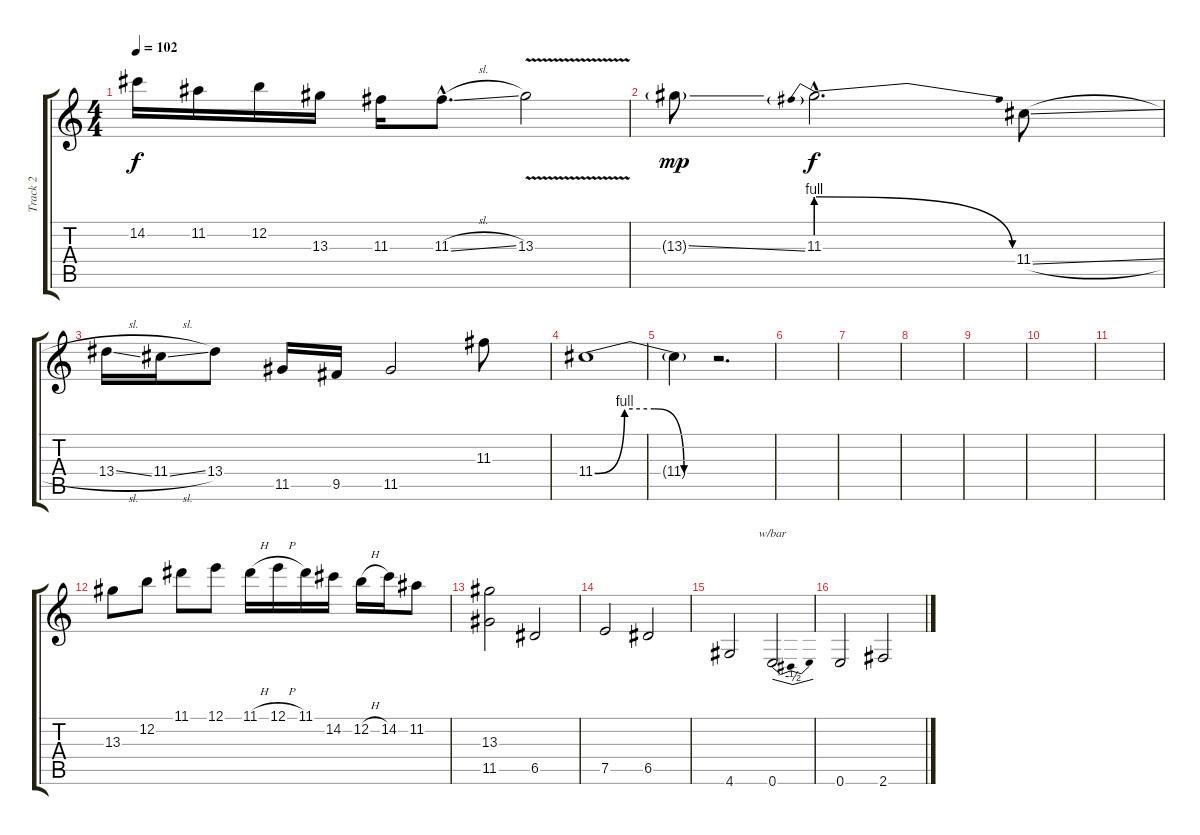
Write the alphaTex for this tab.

\track ("Track 2" "Track 2") {instrument overdrivenguitar}
\staff {score tabs}
\tuning (E4 B3 G3 D3 A2 E2) {hide}
\ts (4 4)
\tempo 102
\clef g2
\ks c
14.2.16{dy f} 11.2.16 12.2.16 13.3.16 11.3.16 11.3{sl hac}.8{d} 13.3{v}.2 |
13.3{ss g}.8{dy mp} 11.3{be (prebendrelease 0 4 60 0) hac}.2{d dy f} 11.4{sl}.8 |
13.4{sl}.16 11.4{sl}.16 13.4.8 11.5.16 9.5.16 11.5.2 11.3.8 |
11.4{be (custom 0 0 15 4 30 4 45 0 60 0)}.1 |
11.4{t}.4 r.2{d} |
|
|
|
|
|
|
13.3.8 12.2.8 11.1.8 12.1.8 11.1{h}.16 12.1{h}.16 11.1.16 14.2.16 12.2{h}.16 14.2.16 11.2.8 |
(13.3 11.5).2 6.5.2 |
7.5.2 6.5.2 |
4.6.2 0.6.2{tbe (dip default 0 0 30 -2 60 0)} |
0.6.2 2.6.2
